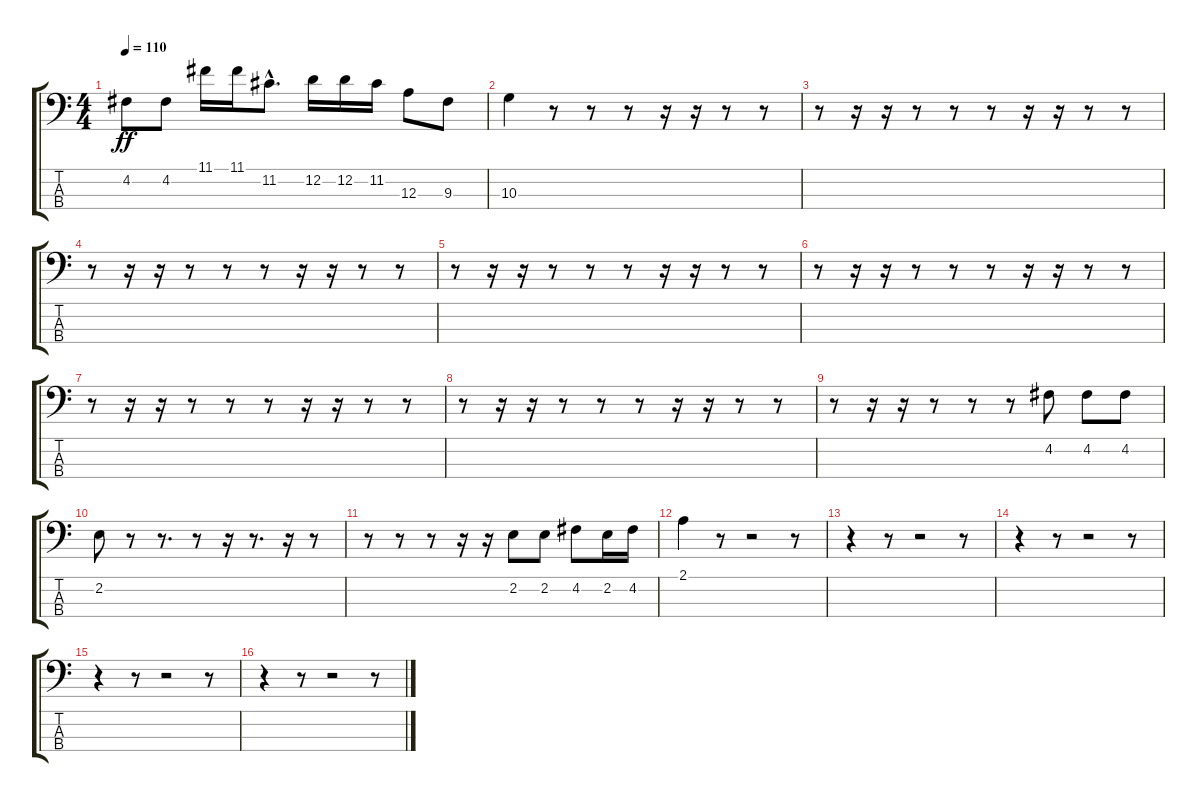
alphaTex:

\track "" {instrument electricbasspick}
\staff {score tabs}
\tuning (G2 D2 A1 E1) {hide}
\ts (4 4)
\tempo 110
\clef f4
\ks c
4.2.8{dy ff} 4.2.8 11.1.16 11.1.16 11.2{hac}.8{d} 12.2.16 12.2.16 11.2.16 12.3.8 9.3.8 |
10.3.4 r.8 r.8 r.8 r.16 r.16 r.8 r.8 |
r.8 r.16 r.16 r.8 r.8 r.8 r.16 r.16 r.8 r.8 |
r.8 r.16 r.16 r.8 r.8 r.8 r.16 r.16 r.8 r.8 |
r.8 r.16 r.16 r.8 r.8 r.8 r.16 r.16 r.8 r.8 |
r.8 r.16 r.16 r.8 r.8 r.8 r.16 r.16 r.8 r.8 |
r.8 r.16 r.16 r.8 r.8 r.8 r.16 r.16 r.8 r.8 |
r.8 r.16 r.16 r.8 r.8 r.8 r.16 r.16 r.8 r.8 |
r.8 r.16 r.16 r.8 r.8 r.8 4.2.8 4.2.8 4.2.8 |
2.2.8 r.8 r.8{d} r.8 r.16 r.8{d} r.16 r.8 |
r.8 r.8 r.8 r.16 r.16 2.2.8 2.2.8 4.2.8 2.2.16 4.2.16 |
2.1.4 r.8 r.2 r.8 |
r.4 r.8 r.2 r.8 |
r.4 r.8 r.2 r.8 |
r.4 r.8 r.2 r.8 |
r.4 r.8 r.2 r.8
